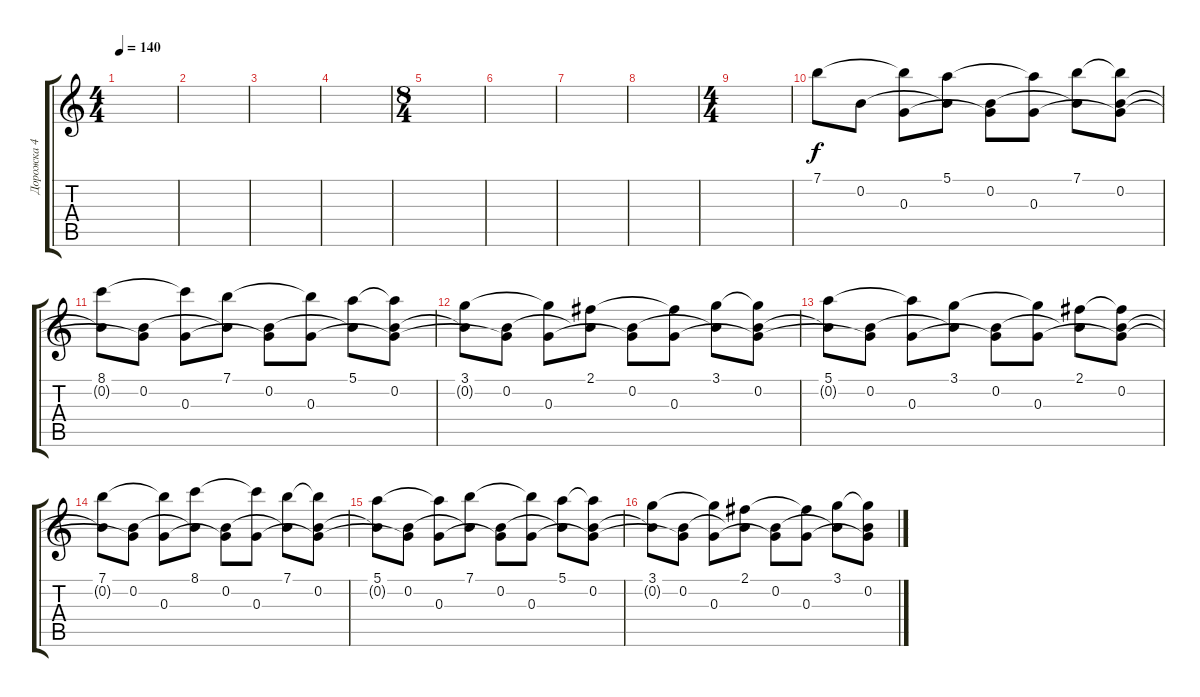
\track ("Дорожка 4" "Дорожка 4") {instrument acousticguitarsteel}
\staff {score tabs}
\tuning (E4 B3 G3 D3 A2 E2) {hide}
\ts (4 4)
\tempo 140
\clef g2
\ks c
|
|
|
|
\ts (8 4)
|
|
|
|
\ts (4 4)
|
7.1.8 0.2.8 (7.1{t} 0.3).8 (5.1 0.2{t}).8 (0.2 0.3{t}).8 (5.1{t} 0.3).8 (7.1 0.2{t}).8 (7.1{t} 0.2 0.3{t}).8 |
(8.1 0.2{t}).8 (0.2 0.3{t}).8 (8.1{t} 0.3).8 (7.1 0.2{t}).8 (0.2 0.3{t}).8 (7.1{t} 0.3).8 (5.1 0.2{t}).8 (5.1{t} 0.2 0.3{t}).8 |
(3.1 0.2{t}).8 (0.2 0.3{t}).8 (3.1{t} 0.3).8 (2.1 0.2{t}).8 (0.2 0.3{t}).8 (2.1{t} 0.3).8 (3.1 0.2{t}).8 (3.1{t} 0.2 0.3{t}).8 |
(5.1 0.2{t}).8 (0.2 0.3{t}).8 (5.1{t} 0.3).8 (3.1 0.2{t}).8 (0.2 0.3{t}).8 (3.1{t} 0.3).8 (2.1 0.2{t}).8 (2.1{t} 0.2 0.3{t}).8 |
(7.1 0.2{t}).8 (0.2 0.3{t}).8 (7.1{t} 0.3).8 (8.1 0.2{t}).8 (0.2 0.3{t}).8 (8.1{t} 0.3).8 (7.1 0.2{t}).8 (7.1{t} 0.2 0.3{t}).8 |
(5.1 0.2{t}).8 (0.2 0.3{t}).8 (5.1{t} 0.3).8 (7.1 0.2{t}).8 (0.2 0.3{t}).8 (7.1{t} 0.3).8 (5.1 0.2{t}).8 (5.1{t} 0.2 0.3{t}).8 |
(3.1 0.2{t}).8 (0.2 0.3{t}).8 (3.1{t} 0.3).8 (2.1 0.2{t}).8 (0.2 0.3{t}).8 (2.1{t} 0.3).8 (3.1 0.2{t}).8 (3.1{t} 0.2 0.3{t}).8
